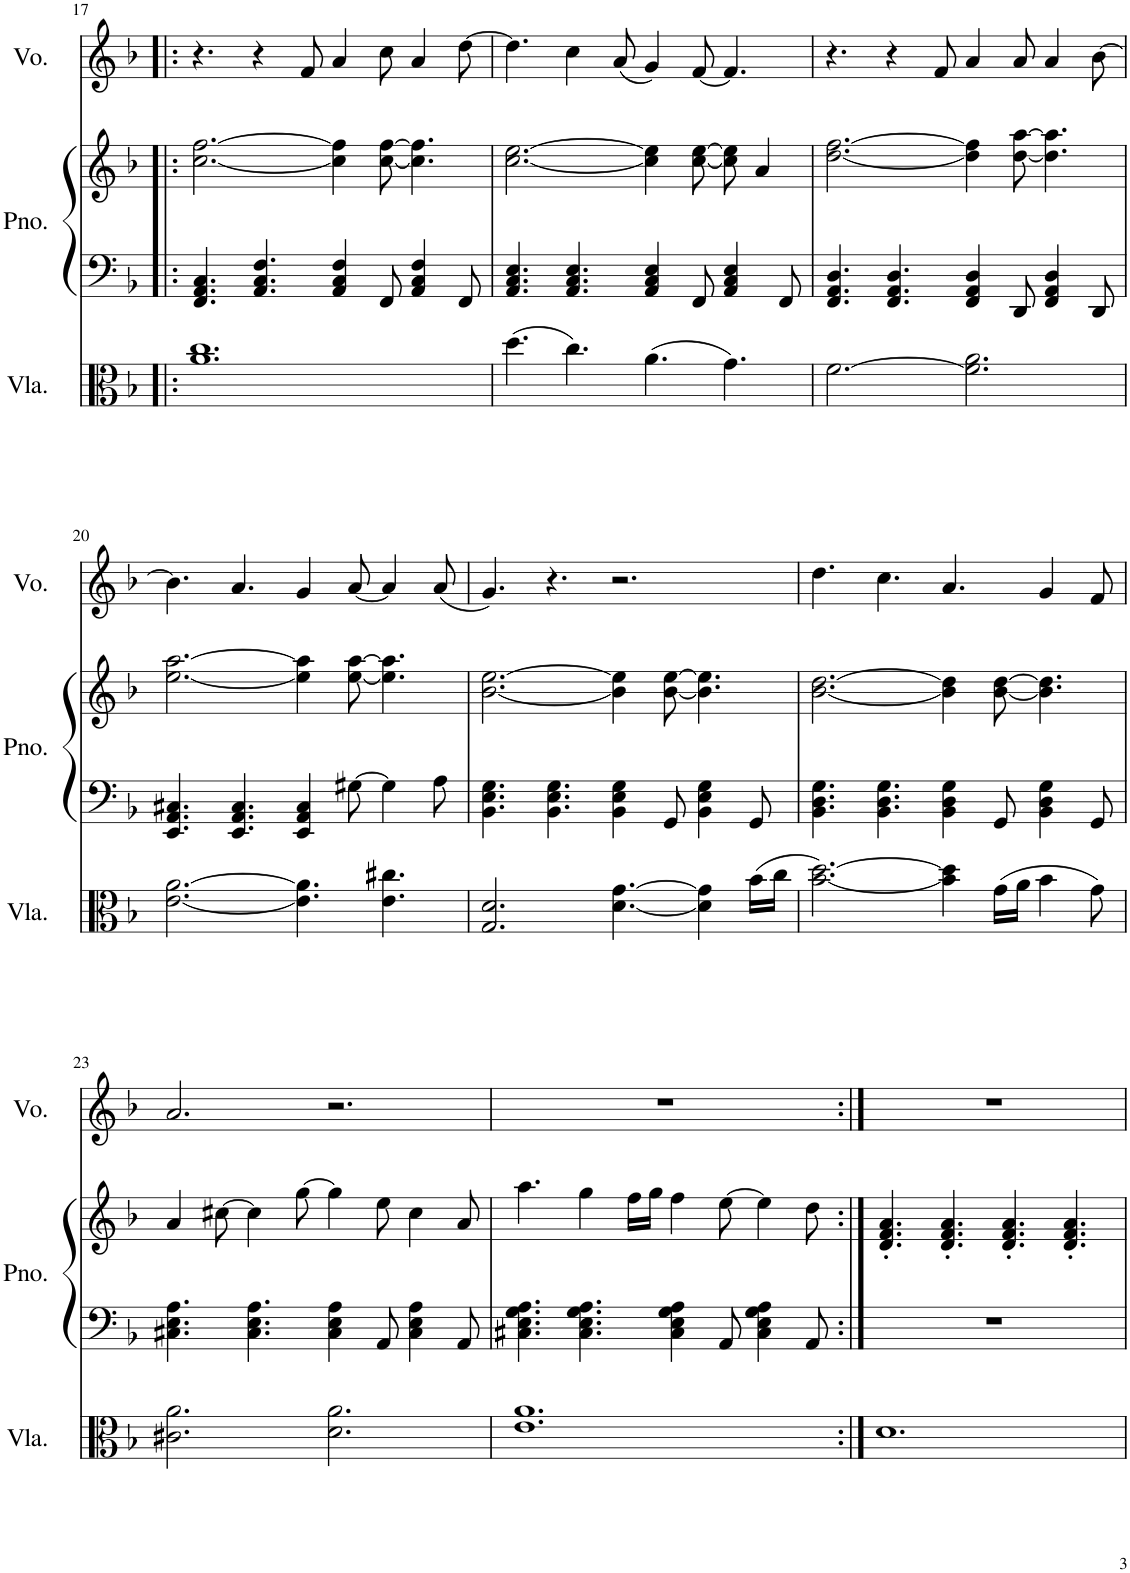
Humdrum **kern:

**kern	**kern	**kern	**kern
*part3	*part2	*part2	*part1
*staff4	*staff3	*staff2	*staff1
*I"Viola	*I"Piano	*	*I"Voice
*I'Vla.	*I'Pno.	*	*I'Vo.
!!LO:PB:g=z
*clefC3	*clefF4	*clefG2	*clefG2
*	*	*	*Trd7c12
*k[b-]	*k[b-]	*k[b-]	*k[b-]
*M12/8	*M12/8	*M12/8	*M12/8
=17!|:	=17!|:	=17!|:	=17!|:
1.a 1.cc	4.FF/ 4.AA/ 4.C/	[2.cc\ [2.ff\	4.r
.	4.AA/ 4.C/ 4.F/	.	4r
.	.	.	8f/
.	4AA/ 4C/ 4F/	4cc\] 4ff\]	4a/
.	8FF/	[8cc\ [8ff\	8cc\
.	4AA/ 4C/ 4F/	4.cc\] 4.ff\]	4a/
.	8FF/	.	[8dd\
=18	=18	=18	=18
(4.dd\	4.AA/ 4.C/ 4.E/	[2.cc\ [2.ee\	4.dd\]
4.cc\)	4.AA/ 4.C/ 4.E/	.	4cc\
.	.	.	(8a/
(4.a\	4AA/ 4C/ 4E/	4cc\] 4ee\]	4g/)
.	8FF/	[8cc\ [8ee\	[8f/
4.g\)	4AA/ 4C/ 4E/	8cc\] 8ee\]	4.f/]
.	.	4a/	.
.	8FF/	.	.
=19	=19	=19	=19
[2.f\	4.FF/ 4.AA/ 4.D/	[2.dd\ [2.ff\	4.r
.	4.FF/ 4.AA/ 4.D/	.	4r
.	.	.	8f/
2.f\] 2.a\	4FF/ 4AA/ 4D/	4dd\] 4ff\]	4a/
.	8DD/	[8dd\ [8aa\	8a/
.	4FF/ 4AA/ 4D/	4.dd\] 4.aa\]	4a/
.	8DD/	.	[8b-\
!!LO:LB:g=z
=20	=20	=20	=20
[2.e\ [2.a\	4.EE/ 4.AA/ 4.C#X/	[2.ee\ [2.aa\	4.b-\]
.	4.EE/ 4.AA/ 4.C#/	.	4.a/
4.e\] 4.a\]	4EE/ 4AA/ 4C#/	4ee\] 4aa\]	4g/
.	[8G#X\	[8ee\ [8aa\	[8a/
4.e\ 4.cc#X\	4G#\]	4.ee\] 4.aa\]	4a/]
.	8A\	.	(8a/
=21	=21	=21	=21
2.G/ 2.d/	4.BB-\ 4.E\ 4.G\	[2.b-\ [2.ee\	4.g/)
.	4.BB-\ 4.E\ 4.G\	.	4.r
[4.d\ [4.g\	4BB-\ 4E\ 4G\	4b-\] 4ee\]	2.r
.	8GG/	[8b-\ [8ee\	.
4d\] 4g\]	4BB-\ 4E\ 4G\	4.b-\] 4.ee\]	.
(16b-\LL	8GG/	.	.
16cc\JJ	.	.	.
=22	=22	=22	=22
[2.b-\ [2.dd\)	4.BB-\ 4.D\ 4.G\	[2.b-\ [2.dd\	4.dd\
.	4.BB-\ 4.D\ 4.G\	.	4.cc\
4b-\] 4dd\]	4BB-\ 4D\ 4G\	4b-\] 4dd\]	4.a/
(16g\LL	8GG/	[8b-\ [8dd\	.
16a\JJ	.	.	.
4b-\	4BB-\ 4D\ 4G\	4.b-\] 4.dd\]	4g/
8g\)	8GG/	.	8f/
!!LO:LB:g=z
=23	=23	=23	=23
2.c#X\ 2.a\	4.C#X\ 4.E\ 4.A\	4a/	2.a/
.	.	[8cc#X\	.
.	4.C#\ 4.E\ 4.A\	4cc#\]	.
.	.	[8gg\	.
2.d\ 2.a\	4C#\ 4E\ 4A\	4gg\]	2.r
.	8AA/	8ee\	.
.	4C#\ 4E\ 4A\	4cc#\	.
.	8AA/	8a/	.
=24	=24	=24	=24
1.e 1.a	4.C#X\ 4.E\ 4.G\ 4.A\	4.aa\	1.r
.	4.C#\ 4.E\ 4.G\ 4.A\	4gg\	.
.	.	16ff\LL	.
.	.	16gg\JJ	.
.	4C#\ 4E\ 4G\ 4A\	4ff\	.
.	8AA/	[8ee\	.
.	4C#\ 4E\ 4G\ 4A\	4ee\]	.
.	8AA/	8dd\	.
=25:|!	=25:|!	=25:|!	=25:|!
1.d	1.r	4.d/' 4.f/' 4.a/'	1.r
.	.	4.d/' 4.f/' 4.a/'	.
.	.	4.d/' 4.f/' 4.a/'	.
.	.	4.d/' 4.f/' 4.a/'	.
=	=	=	=
*-	*-	*-	*-
